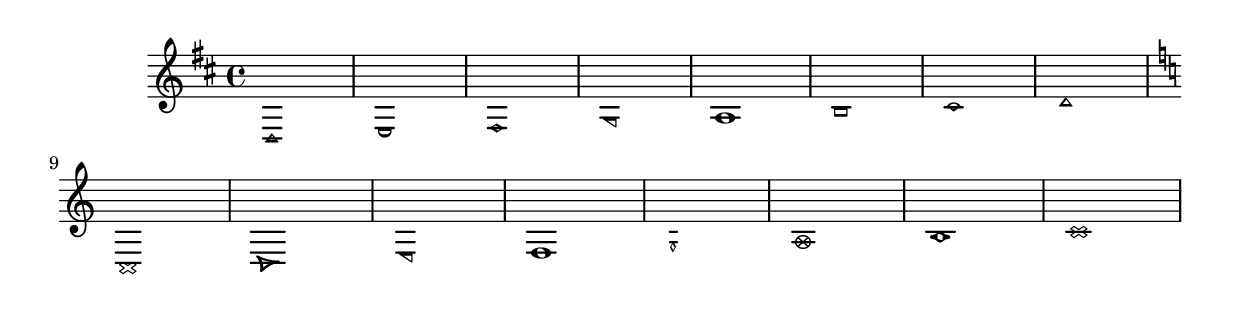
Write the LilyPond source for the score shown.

%% Do not edit this file; it is auto-generated from LSR http://lsr.dsi.unimi.it
%% This file is in the public domain.
\version "2.11.38"

\header {
  lsrtags = "pitches, editorial-and-educational-use"
 texidoc = "
The shapeNoteStyles property gives you the ability to define various
note heads styles for each step of the scale (as defined by the key
signature or the \"tonic\" property).

This property requires a set of symbols, which can be purely arbitrary
(geometrical expressions such as triangle, cross, xcircle etc. are
allowed) or based on old American engraving tradition (you can use some
latin note names as well). 

That said, if you're trying to imitate old American song books, you may
also want to try LilyPond's predefined note heads styles, through
shortcut commands such as \\aikenHeads or \\sacredHarpHeads.

This exemple shows different ways to obtain shape note heads, and
demonstrates the ability to transpose a melody without losing the
correspondance between harmonic functions and note heads styles.
" }
% begin verbatim
fragment = {
  \key c \major
  c1 d e f g a b c
  \break
}

\score {
  \new Staff {
    \transpose c d 
    \relative {
      \set shapeNoteStyles = ##(do re mi fa #f la ti)
      \fragment \break
    }
    
    \relative {
      \set shapeNoteStyles  = ##(cross triangle fa #f mensural xcircle diamond)
      \fragment
    }
  }
}

